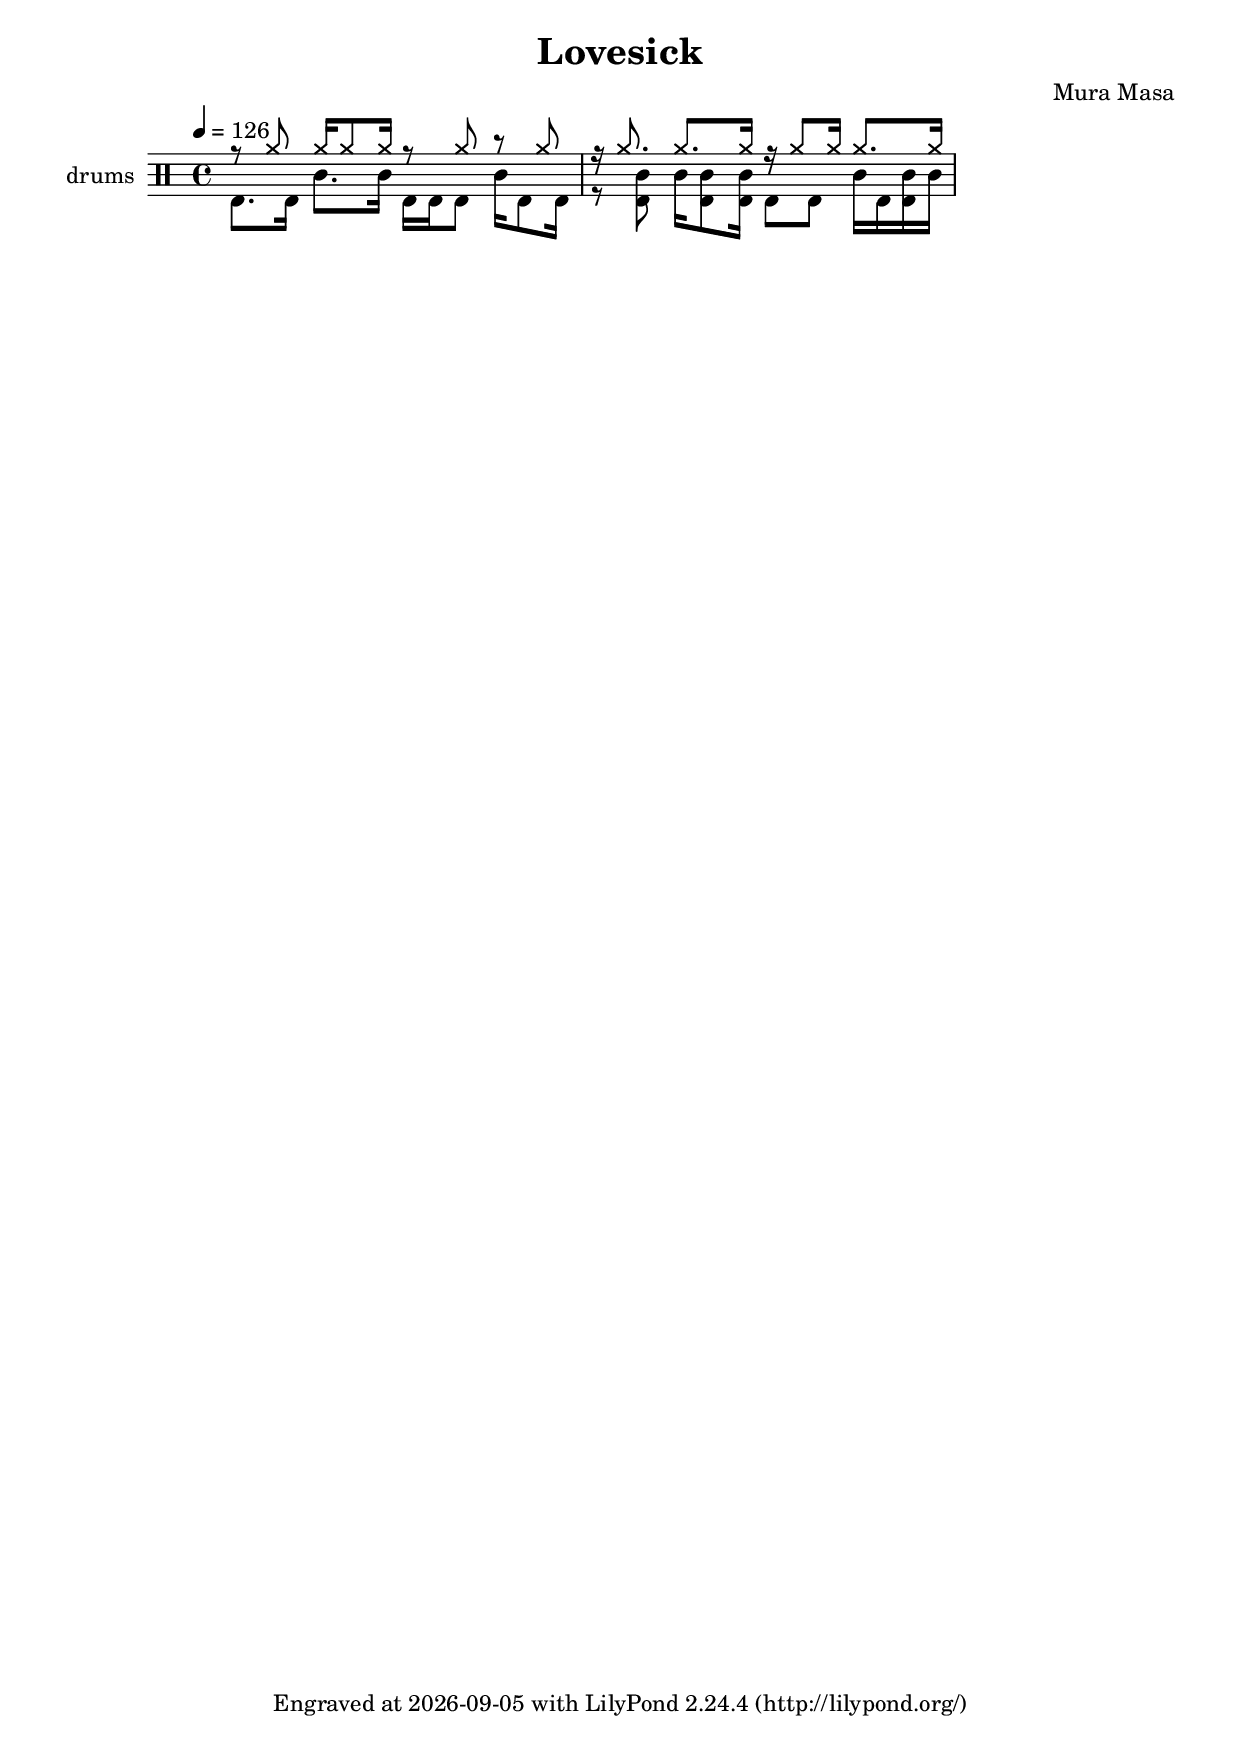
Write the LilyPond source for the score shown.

\language "english"
\header {
  \version "2.24.1"
  title = "Lovesick"
  composer = "Mura Masa "
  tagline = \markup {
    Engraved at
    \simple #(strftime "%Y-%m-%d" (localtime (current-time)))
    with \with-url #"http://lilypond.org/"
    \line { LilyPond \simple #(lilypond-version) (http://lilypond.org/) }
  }
}


\score {
\layout { }
  \midi {
    \tempo 4 = 150
}
    

\new DrumStaff <<
 % \set Score.barNumberVisibility = #all-bar-numbers-visible
 % \set midiInstrument = #"Drums"
  \set Staff.instrumentName = #"drums"
  \set DrumStaff.drumStyleTable = #agostini-drums-style
  \drummode {
  \time 4/4
  \tempo 4 = 126
    %  \repeat unfold 14 cymr4
   \stemUp
   %  <<  {\repeat unfold 7 cymr4}  >>   
   % << {\repeat unfold 4 hh8 hh16 hh}  >> \break
   % \stemDown
      
      <<  {r8 hh8 hh16 hh8 hh16 r8 hh8 r8 hh8} \\  {bd8. bd16 sn8. sn16 bd16 bd bd8 sn16 bd8 bd16}   >>
     <<  {r16 hh8. hh8. hh16 r16 hh8 hh16 hh8. hh16} \\  {r8 <<sn8bd>> sn16 <<sn8 bd>> <<sn16 bd>> bd8 bd sn16 bd <<sn16 bd>> sn}   >>
     
     
     
     
  %    << {<<bd 8 hhho  >> << bd8 hhho>><< bd8 hhho>>  hh hh16 hh sn-> sn-> hh \parenthesize sn hh hh } >>
%       << {\parenthesize sn16 \parenthesize sn hh <<hh bd>> \parenthesize sn \parenthesize sn <<hh bd>> \parenthesize sn\parenthesize sn <<hh bd>> sn-> \parenthesize sn <<hh bd>> sn-> hh <<hh bd>> }  >>
%       << {<<bd 8 hhho  >> << bd8 hh>><< bd8 hhho>>  hh16 \parenthesize sn hh hh sn-> sn-> hh \parenthesize sn hh hh } >> 
%       << {\parenthesize sn16 \parenthesize sn hh <<hh bd>> \parenthesize sn \parenthesize sn <<hh bd>> \parenthesize sn\parenthesize sn <<hh bd>> sn-> \parenthesize sn <<hh bd>> sn-> hh <<hh bd>> }  >>\break
%       << {<<bd 8 hhho  >> << bd8 hh>><< bd8 hhho>>  hh16 \parenthesize sn hh hh sn-> sn-> hh \parenthesize sn hh hh } >> 
%      
      
      


   }
>>
}
